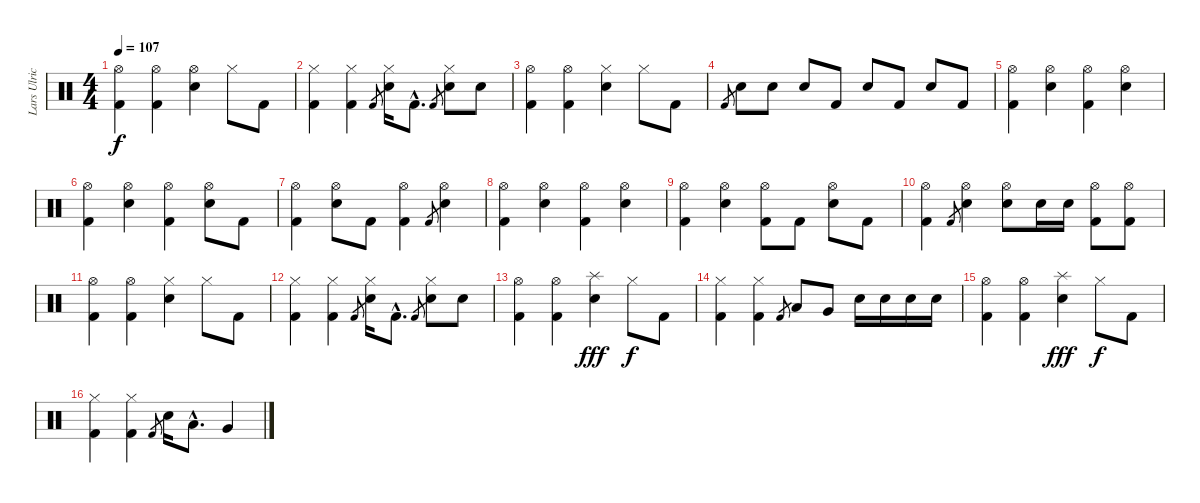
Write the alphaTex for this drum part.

\track ("Lars Ulrich" "Lars Ulric") {instrument percussion}
\staff {score}
\articulation defaults
\ts (4 4)
\tempo 107
\clef neutral
\ks c
("Hi-Hat (open)" "Kick (hit) 2").4{dy f} ("Hi-Hat (open)" "Kick (hit) 2").4 ("Hi-Hat (open)" "Electric Snare (hit)").4 "Hi-Hat (closed)".8 "Kick (hit) 2".8 |
("Hi-Hat (closed)" "Kick (hit) 2").4 ("Hi-Hat (closed)" "Kick (hit) 2").4 "Kick (hit) 2".8{gr} ("Hi-Hat (closed)" "Electric Snare (hit)").16 "Kick (hit) 2"{hac}.8{d} "Kick (hit) 2".8{gr} ("Hi-Hat (closed)" "Electric Snare (hit)").8 "Electric Snare (hit)".8 |
("Hi-Hat (open)" "Kick (hit) 2").4 ("Hi-Hat (open)" "Kick (hit) 2").4 ("Hi-Hat (closed)" "Electric Snare (hit)").4 "Hi-Hat (closed)".8 "Kick (hit) 2".8 |
"Kick (hit) 2".8{gr} "Electric Snare (hit)".8 "Electric Snare (hit)".8 "Electric Snare (hit)".8 "Kick (hit) 2".8 "Electric Snare (hit)".8 "Kick (hit) 2".8 "Electric Snare (hit)".8 "Kick (hit) 2".8 |
("Hi-Hat (open)" "Kick (hit) 2").4 ("Hi-Hat (open)" "Electric Snare (hit)").4 ("Hi-Hat (open)" "Kick (hit) 2").4 ("Hi-Hat (open)" "Electric Snare (hit)").4 |
("Hi-Hat (open)" "Kick (hit) 2").4 ("Hi-Hat (open)" "Electric Snare (hit)").4 ("Hi-Hat (open)" "Kick (hit) 2").4 ("Hi-Hat (open)" "Electric Snare (hit)").8 "Kick (hit) 2".8 |
("Hi-Hat (open)" "Kick (hit) 2").4 ("Hi-Hat (open)" "Electric Snare (hit)").8 "Kick (hit) 2".8 ("Hi-Hat (open)" "Kick (hit) 2").4 "Kick (hit) 2".8{gr} ("Hi-Hat (open)" "Electric Snare (hit)").4 |
("Hi-Hat (open)" "Kick (hit) 2").4 ("Hi-Hat (open)" "Electric Snare (hit)").4 ("Hi-Hat (open)" "Kick (hit) 2").4 ("Hi-Hat (open)" "Electric Snare (hit)").4 |
("Hi-Hat (open)" "Kick (hit) 2").4 ("Hi-Hat (open)" "Electric Snare (hit)").4 ("Hi-Hat (open)" "Kick (hit) 2").8 "Kick (hit) 2".8 ("Hi-Hat (open)" "Electric Snare (hit)").8 "Kick (hit) 2".8 |
("Hi-Hat (open)" "Kick (hit) 2").4 "Kick (hit) 2".8{gr} ("Hi-Hat (open)" "Electric Snare (hit)").4 ("Hi-Hat (open)" "Electric Snare (hit)").8 "Electric Snare (hit)".16 "Electric Snare (hit)".16 ("Hi-Hat (open)" "Kick (hit) 2").8 ("Hi-Hat (open)" "Kick (hit) 2").8 |
("Hi-Hat (open)" "Kick (hit) 2").4 ("Hi-Hat (open)" "Kick (hit) 2").4 ("Hi-Hat (closed)" "Electric Snare (hit)").4 "Hi-Hat (closed)".8 "Kick (hit) 2".8 |
("Hi-Hat (closed)" "Kick (hit) 2").4 ("Hi-Hat (closed)" "Kick (hit) 2").4 "Kick (hit) 2".8{gr} ("Hi-Hat (closed)" "Electric Snare (hit)").16 "Kick (hit) 2"{hac}.8{d} "Kick (hit) 2".8{gr} ("Hi-Hat (closed)" "Electric Snare (hit)").8 "Electric Snare (hit)".8 |
("Hi-Hat (open)" "Kick (hit) 2").4 ("Hi-Hat (open)" "Kick (hit) 2").4 ("Splash (hit)" "Electric Snare (hit)").4{dy fff} "Hi-Hat (closed)".8{dy f} "Kick (hit) 2".8 |
("Hi-Hat (closed)" "Kick (hit) 2").4 ("Hi-Hat (closed)" "Kick (hit) 2").4 "Kick (hit) 2".8{gr} "Low Tom (hit)".8 "Very Low Tom (hit)".8 "Electric Snare (hit)".16 "Electric Snare (hit)".16 "Electric Snare (hit)".16 "Electric Snare (hit)".16 |
("Hi-Hat (open)" "Kick (hit) 2").4 ("Hi-Hat (open)" "Kick (hit) 2").4 ("Splash (hit)" "Electric Snare (hit)").4{dy fff} "Hi-Hat (closed)".8{dy f} "Kick (hit) 2".8 |
("Hi-Hat (closed)" "Kick (hit) 2").4 ("Hi-Hat (closed)" "Kick (hit) 2").4 "Kick (hit) 2".8{gr} "Electric Snare (hit)".16 "Low Tom (hit)"{hac}.8{d} "Very Low Tom (hit)".4
